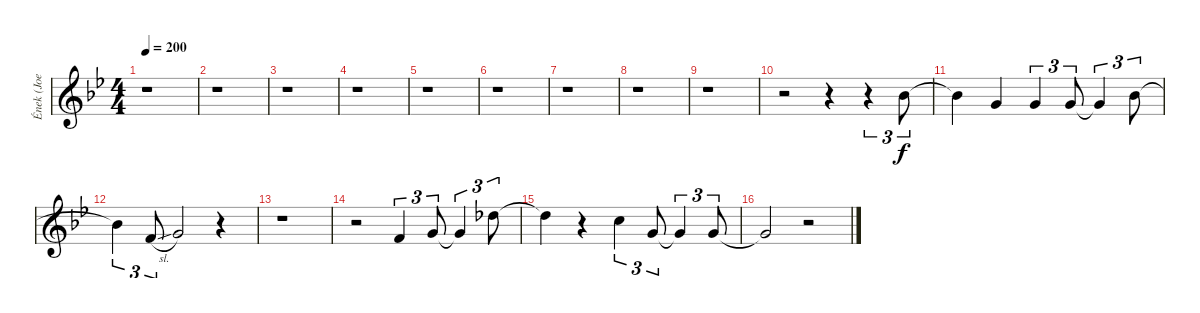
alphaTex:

\track ("Ének (Joe Lynn Turner)" "Ének (Joe ") {instrument lead2sawtooth}
\staff {score}
\tuning (E4 B3 G3 D3 A2 E2) {hide}
\ts (4 4)
\tempo 200
\clef g2
\ks bb
r.1{dy f} |
r.1 |
r.1 |
r.1 |
r.1 |
r.1 |
r.1 |
r.1 |
r.1 |
r.2 r.4 r.4{tu (3 2)} 6.1.8{tu (3 2) volume 16} |
6.1{t}.4 3.1.4 3.1.4{tu (3 2)} 3.1.8{tu (3 2)} 3.1{t}.4{tu (3 2)} 6.1.8{tu (3 2)} |
6.1{t}.4{tu (3 2)} 1.1{sl}.8{tu (3 2)} 3.1.2 r.4 |
r.1 |
r.2 1.1.4{tu (3 2)} 3.1.8{tu (3 2)} 3.1{t}.4{tu (3 2)} 9.1.8{tu (3 2)} |
9.1{t}.4 r.4 8.1.4{tu (3 2)} 3.1.8{tu (3 2)} 3.1{t}.4{tu (3 2)} 3.1.8{tu (3 2)} |
3.1{t}.2 r.2
